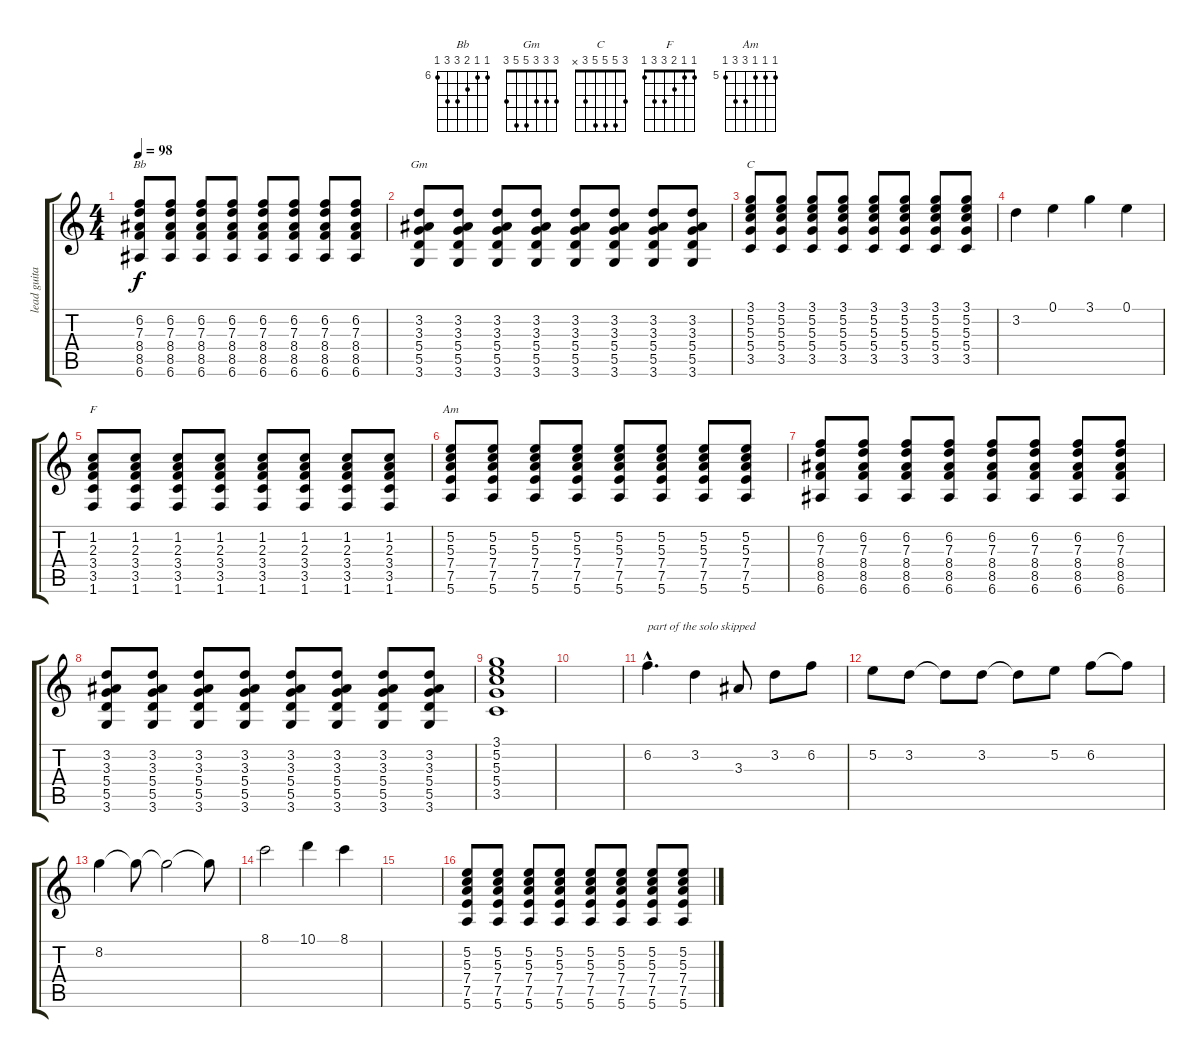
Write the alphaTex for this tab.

\track ("lead guitar" "lead guita") {instrument overdrivenguitar}
\staff {score tabs}
\tuning (E4 B3 G3 D3 A2 E2) {hide}
\chord ("Bb" 6 6 7 8 8 6) {firstfret 6}
\chord ("Gm" 3 3 3 5 5 3)
\chord ("C" 3 5 5 5 3 x)
\chord ("F" 1 1 2 3 3 1)
\chord ("Am" 5 5 5 7 7 5) {firstfret 5}
\ts (4 4)
\tempo 98
\clef g2
\ks c
(6.2 7.3 8.4 8.5 6.6).8{ch "Bb" dy f} (6.2 7.3 8.4 8.5 6.6).8 (6.2 7.3 8.4 8.5 6.6).8 (6.2 7.3 8.4 8.5 6.6).8 (6.2 7.3 8.4 8.5 6.6).8 (6.2 7.3 8.4 8.5 6.6).8 (6.2 7.3 8.4 8.5 6.6).8 (6.2 7.3 8.4 8.5 6.6).8 |
(3.2 3.3 5.4 5.5 3.6).8{ch "Gm"} (3.2 3.3 5.4 5.5 3.6).8 (3.2 3.3 5.4 5.5 3.6).8 (3.2 3.3 5.4 5.5 3.6).8 (3.2 3.3 5.4 5.5 3.6).8 (3.2 3.3 5.4 5.5 3.6).8 (3.2 3.3 5.4 5.5 3.6).8 (3.2 3.3 5.4 5.5 3.6).8 |
(3.1 5.2 5.3 5.4 3.5).8{ch "C"} (3.1 5.2 5.3 5.4 3.5).8 (3.1 5.2 5.3 5.4 3.5).8 (3.1 5.2 5.3 5.4 3.5).8 (3.1 5.2 5.3 5.4 3.5).8 (3.1 5.2 5.3 5.4 3.5).8 (3.1 5.2 5.3 5.4 3.5).8 (3.1 5.2 5.3 5.4 3.5).8 |
3.2.4 0.1.4 3.1.4 0.1.4 |
(1.2 2.3 3.4 3.5 1.6).8{ch "F"} (1.2 2.3 3.4 3.5 1.6).8 (1.2 2.3 3.4 3.5 1.6).8 (1.2 2.3 3.4 3.5 1.6).8 (1.2 2.3 3.4 3.5 1.6).8 (1.2 2.3 3.4 3.5 1.6).8 (1.2 2.3 3.4 3.5 1.6).8 (1.2 2.3 3.4 3.5 1.6).8 |
(5.2 5.3 7.4 7.5 5.6).8{ch "Am"} (5.2 5.3 7.4 7.5 5.6).8 (5.2 5.3 7.4 7.5 5.6).8 (5.2 5.3 7.4 7.5 5.6).8 (5.2 5.3 7.4 7.5 5.6).8 (5.2 5.3 7.4 7.5 5.6).8 (5.2 5.3 7.4 7.5 5.6).8 (5.2 5.3 7.4 7.5 5.6).8 |
(6.2 7.3 8.4 8.5 6.6).8 (6.2 7.3 8.4 8.5 6.6).8 (6.2 7.3 8.4 8.5 6.6).8 (6.2 7.3 8.4 8.5 6.6).8 (6.2 7.3 8.4 8.5 6.6).8 (6.2 7.3 8.4 8.5 6.6).8 (6.2 7.3 8.4 8.5 6.6).8 (6.2 7.3 8.4 8.5 6.6).8 |
(3.2 3.3 5.4 5.5 3.6).8 (3.2 3.3 5.4 5.5 3.6).8 (3.2 3.3 5.4 5.5 3.6).8 (3.2 3.3 5.4 5.5 3.6).8 (3.2 3.3 5.4 5.5 3.6).8 (3.2 3.3 5.4 5.5 3.6).8 (3.2 3.3 5.4 5.5 3.6).8 (3.2 3.3 5.4 5.5 3.6).8 |
(3.1 5.2 5.3 5.4 3.5).1 |
|
6.2{hac}.4{d txt "part of the solo skipped"} 3.2.4 3.3.8 3.2.8 6.2.8 |
5.2.8 3.2.8 3.2{t}.8 3.2.8 3.2{t}.8 5.2.8 6.2.8 6.2{t}.8 |
8.2.4 8.2{t}.8 8.2{t}.2 8.2{t}.8 |
8.1.2 10.1.4 8.1.4 |
|
(5.2 5.3 7.4 7.5 5.6).8 (5.2 5.3 7.4 7.5 5.6).8 (5.2 5.3 7.4 7.5 5.6).8 (5.2 5.3 7.4 7.5 5.6).8 (5.2 5.3 7.4 7.5 5.6).8 (5.2 5.3 7.4 7.5 5.6).8 (5.2 5.3 7.4 7.5 5.6).8 (5.2 5.3 7.4 7.5 5.6).8
